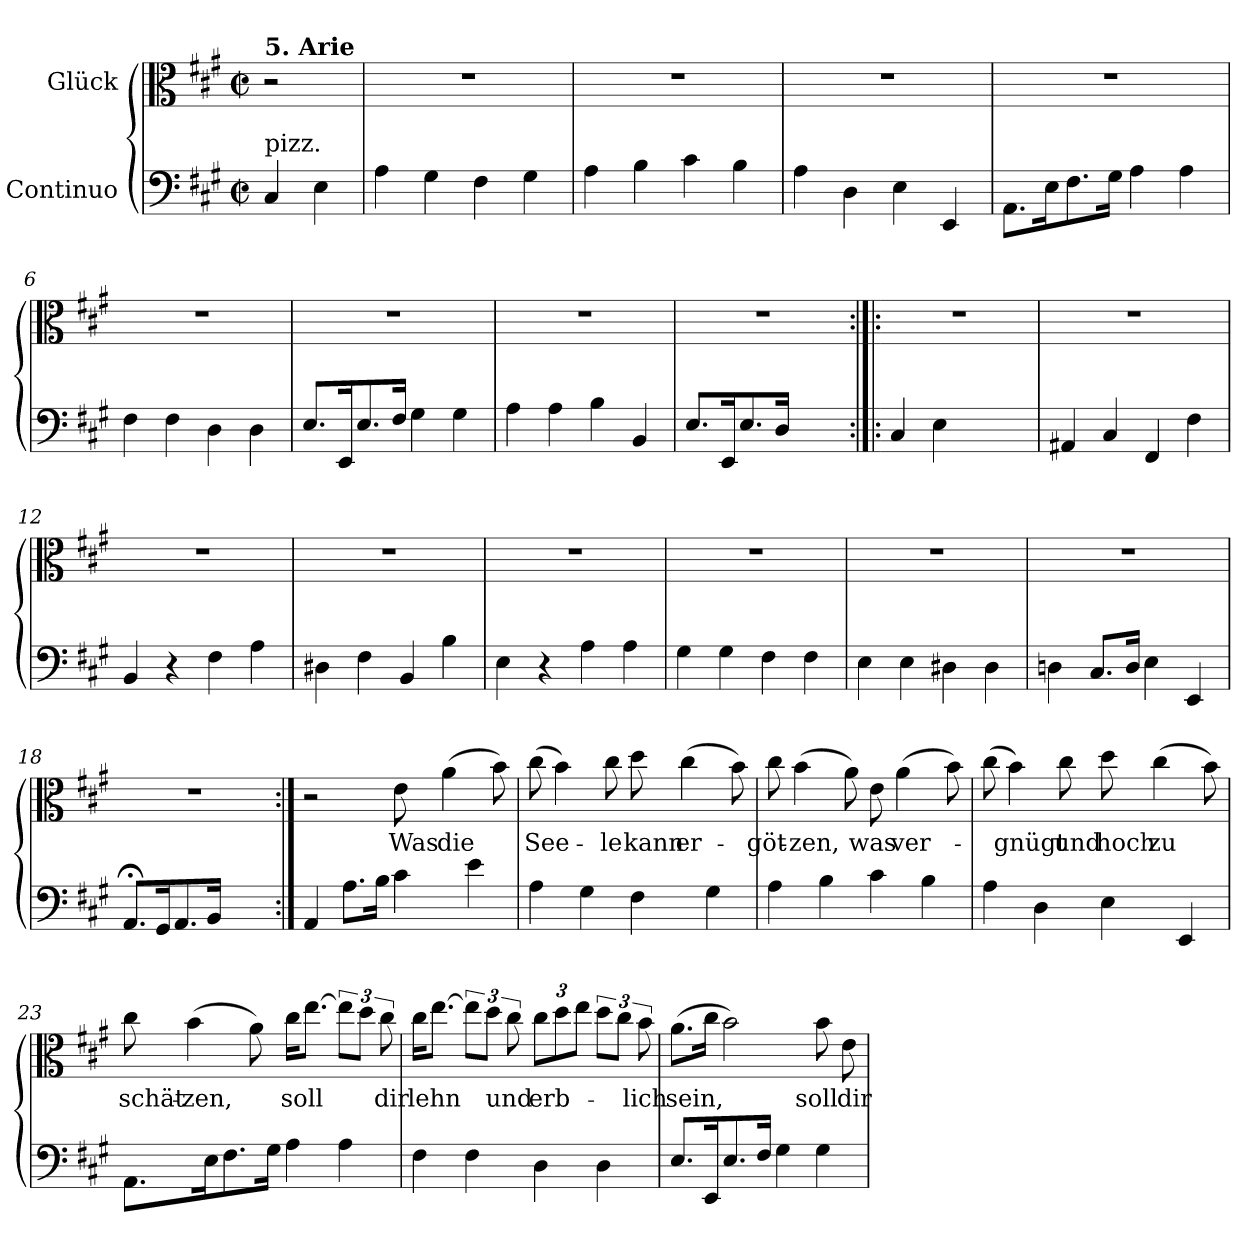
**kern	**kern	**text
*part2	*part1	*part1
*staff2	*staff1	*staff1
*I"Continuo	*I"Glück	*
*clefF4	*clefC3	*
*k[f#c#g#]	*k[f#c#g#]	*
*M2/2	*M2/2	*
*met(c|)	*met(c|)	*
=1	=1	=1
!	!LO:TX:a:B:t=5. Arie	!
!LO:TX:a:t=pizz.	!	!
4C#/	2r	.
4E\	.	.
=2	=2	=2
4A\	1r	.
4G#\	.	.
4F#\	.	.
4G#\	.	.
=3	=3	=3
4A\	1r	.
4B\	.	.
4c#\	.	.
4B\	.	.
=4	=4	=4
4A\	1r	.
4D\	.	.
4E\	.	.
4EE/	.	.
=5	=5	=5
8.AA\L	1r	.
16E\K	.	.
8.F#\	.	.
16G#\Jk	.	.
4A\	.	.
4A\	.	.
!!LO:LB:g=z
=6	=6	=6
4F#\	1r	.
4F#\	.	.
4D\	.	.
4D\	.	.
=7	=7	=7
8.E/L	1r	.
16EE/K	.	.
8.E/	.	.
16F#/Jk	.	.
4G#\	.	.
4G#\	.	.
=8	=8	=8
4A\	1r	.
4A\	.	.
4B\	.	.
4BB/	.	.
=9	=9	=9
8.E/L	1r	.
16EE/K	.	.
8.E/	.	.
16D/Jk	.	.
2ryy	.	.
=10:|!|:	=10:|!|:	=10:|!|:
4C#/	1r	.
4E\	.	.
2ryy	.	.
=11	=11	=11
4AA#X/	1r	.
4C#/	.	.
4FF#/	.	.
4F#\	.	.
!!LO:LB:g=z
=12	=12	=12
4BB/	1r	.
4r	.	.
4F#\	.	.
4A\	.	.
=13	=13	=13
4D#X\	1r	.
4F#\	.	.
4BB/	.	.
4B\	.	.
=14	=14	=14
4E\	1r	.
4r	.	.
4A\	.	.
4A\	.	.
=15	=15	=15
4G#\	1r	.
4G#\	.	.
4F#\	.	.
4F#\	.	.
=16	=16	=16
4E\	1r	.
4E\	.	.
4D#X\	.	.
4D#\	.	.
=17	=17	=17
4Dn\	1r	.
8.C#/L	.	.
16D/Jk	.	.
4E\	.	.
4EE/	.	.
!!LO:LB:g=z
=18	=18	=18
8.AA;</L	1r	.
16GG#/K	.	.
8.AA/	.	.
16BB/Jk	.	.
2ryy	.	.
=19:|!	=19:|!	=19:|!
4AA/	2r	.
8.A\L	.	.
16B\Jk	.	.
!	!	!LO:LY:b
4c#\	8e\	Was
!	!	!LO:LY:b
.	(4a\	die
4e\	.	.
.	8b\)	.
=20	=20	=20
!	!	!LO:LY:b
4A\	(8cc#\	See-
.	4b\)	.
4G#\	.	.
!	!	!LO:LY:b
.	8cc#\	-le
!	!	!LO:LY:b
4F#\	8dd\	kann
!	!	!LO:LY:b
.	(4cc#\	er-
4G#\	.	.
.	8b\)	.
=21	=21	=21
!	!	!LO:LY:b
4A\	8cc#\	-göt-
!	!	!LO:LY:b
.	(4b\	-zen,
4B\	.	.
.	8a\)	.
!	!	!LO:LY:b
4c#\	8e\	was
!	!	!LO:LY:b
.	(4a\	ver-
4B\	.	.
.	8b\)	.
=22	=22	=22
4A\	(8cc#\	.
!	!	!LO:LY:b
.	4b\)	-gnügt
4D\	.	.
!	!	!LO:LY:b
.	8cc#\	und
!	!	!LO:LY:b
4E\	8dd\	hoch
!	!	!LO:LY:b
.	(4cc#\	zu
4EE/	.	.
.	8b\)	.
!!LO:LB:g=z
=23	=23	=23
!	!	!LO:LY:b
8.AA\L	8cc#\	schät-
!	!	!LO:LY:b
.	(4b\	-zen,
16E\K	.	.
8.F#\	.	.
.	8a\)	.
16G#\Jk	.	.
!	!	!LO:LY:b
4A\	16cc#\KL	soll
.	[8.ee\J	.
4A\	12ee\L]	.
.	12dd\J	.
!	!	!LO:LY:b
.	12cc#\	dir
=24	=24	=24
!	!	!LO:LY:b
4F#\	16cc#\KL	lehn
.	[8.ee\J	.
4F#\	12ee\L]	.
.	12dd\J	.
!	!	!LO:LY:b
.	12cc#\	und
*	*Xbrackettup	*
!	!	!LO:LY:b
4D\	12cc#\L	erb-
.	12dd\	.
.	12ee\J	.
*	*brackettup	*
4D\	12dd\L	.
.	12cc#\J	.
!	!	!LO:LY:b
.	12b\	-lich
=25	=25	=25
!	!	!LO:LY:b
8.E/L	(8.a\L	sein,
16EE/K	16cc#\Jk	.
8.E/	2b\)	.
16F#/Jk	.	.
4G#\	.	.
!	!	!LO:LY:b
4G#\	8b\	soll
!	!	!LO:LY:b
.	8e\	dir
=	=	=
*-	*-	*-
